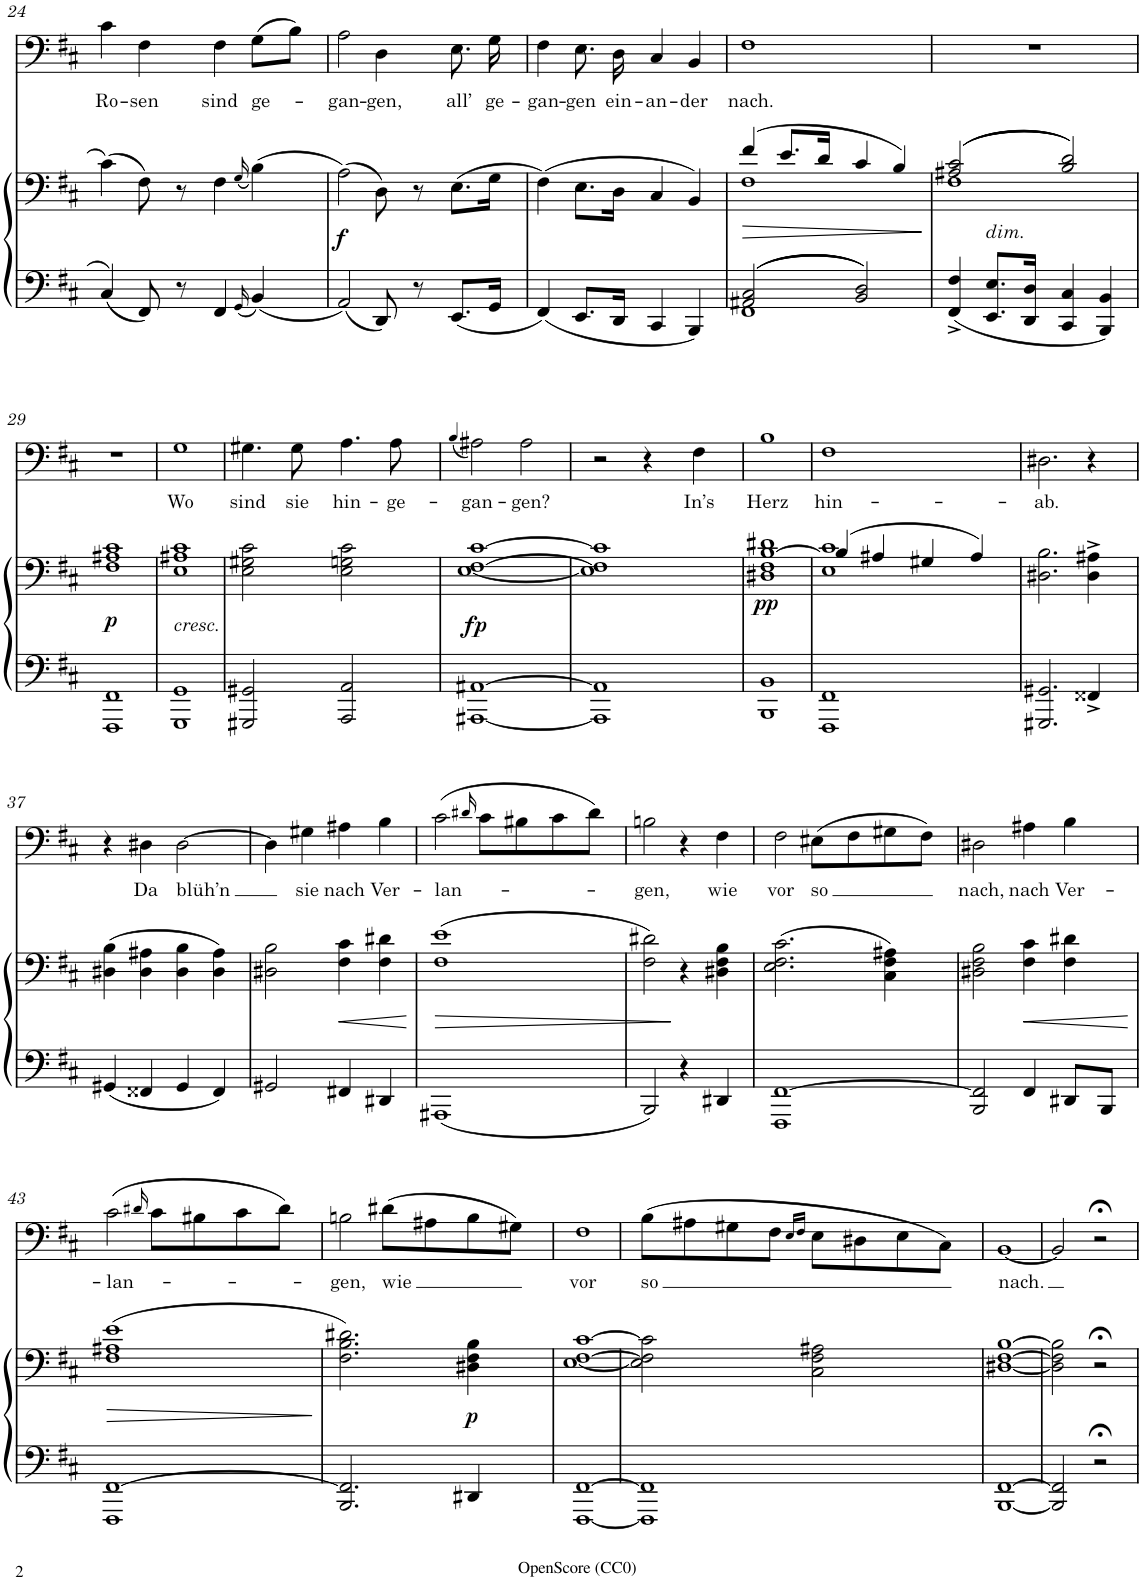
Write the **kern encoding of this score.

**kern	**kern	**dynam	**kern	**text
*part2	*part2	*part2	*part1	*part1
*staff3	*staff2	*staff2/3	*staff1	*staff1
*I"Pianoforte	*	*	*I"Singstimme (Voice)	*
*I'Pno	*	*	*	*
!!LO:PB:g=z
*clefF4	*clefF4	*	*clefF4	*
*k[f#c#]	*k[f#c#]	*	*k[f#c#]	*
*M2/2	*M2/2	*	*M2/2	*
*met(c|)	*met(c|)	*	*met(c|)	*
=24	=24	=24	=24	=24
!	!	!	!	!LO:LY:b
4C#/	(4c#\	.	4c#\	Ro-
!	!	!	!	!LO:LY:b
8FF#/	8F#\)	.	4F#\	-sen
8r	8r	.	.	.
!	!	!	!	!LO:LY:b
4FF#/	4F#\	.	4F#\	sind
16qGG/	(16qG/	.	.	.
!	!	!	!	!LO:LY:b
4BB/	(4B\)	.	(8G\L	ge-
.	.	.	8B\J)	.
=25	=25	=25	=25	=25
!	!	!LO:DY:b	!	!LO:LY:b
2AA/	(2A\)	f	2A\	-gan-
!	!	!	!	!LO:LY:b
8DD/	8D\)	.	4D\	-gen,
8r	8r	.	.	.
!	!	!	!	!LO:LY:b
8.EE/L	(8.E\L	.	8.E\	all’
!	!	!	!	!LO:LY:b
16GG/Jk	16G\Jk	.	16G\	ge-
=26	=26	=26	=26	=26
!	!	!	!	!LO:LY:b
4FF#/	(4F#\)	.	4F#\	-gan-
!	!	!	!	!LO:LY:b
8.EE/L	8.E\L	.	8.E\	-gen
!	!	!	!	!LO:LY:b
16DD/Jk	16D\Jk	.	16D\	ein-
!	!	!	!	!LO:LY:b
4CC#/	4C#/	.	4C#/	-an-
!	!	!	!	!LO:LY:b
4BBB/	4BB/)	.	4BB/	-der
=27	=27	=27	=27	=27
*^	*	*	*	*
!	!	!	!LO:HP:b	!	!LO:LY:b
*	*	*^	*	*	*
2AA#X/ 2C#/	1FF#	(4f#/	1F#	>	1F#	nach.
.	.	8.e/L	.	.	.	.
.	.	16d/Jk	.	.	.	.
2BB/ 2D/	.	4c#/	.	.	.	.
.	.	4B/)	.	.	.	.
*v	*v	*	*	*	*	*
*	*v	*v	*	*	*
.	.	]	.	.
=28	=28	=28	=28	=28
*	*^	*	*	*
4FF#/^ 4F#/^	((2A#X/ 2c#/	1F#	.	1r	.
!LO:TX:a:i:t=dim.	!	!	!	!	!
8.EE/ 8.E/L	.	.	.	.	.
16DD/ 16D/Jk	.	.	.	.	.
4CC#/ 4C#/	2B/ 2d/))	.	.	.	.
4BBB/ 4BB/	.	.	.	.	.
*	*v	*v	*	*	*
!!LO:LB:g=z
=29	=29	=29	=29	=29
!	!	!LO:DY:b	!	!
1FFF# 1FF#	1F# 1A#X 1c#	p	1r	.
=30	=30	=30	=30	=30
!	!LO:TX:b:i:t=cresc.	!	!	!
!	!	!	!	!LO:LY:b
1GGG 1GG	1E 1A#X 1c#	.	1G	Wo
=31	=31	=31	=31	=31
!	!	!	!	!LO:LY:b
2GGG#X/ 2GG#X/	2E\ 2G#X\ 2c#\	.	4.G#X\	sind
!	!	!	!	!LO:LY:b
.	.	.	8G#\	sie
!	!	!	!	!LO:LY:b
2AAA/ 2AA/	2E\ 2Gn\ 2c#\	.	4.A\	hin-
!	!	!	!	!LO:LY:b
.	.	.	8A\	-ge-
=32	=32	=32	=32	=32
.	.	.	(4qB/	.
!	!	!LO:DY:b	!	!LO:LY:b
[1AAA#X [1AA#X	[1E [1F# [1c#	fp	2A#X\)	-gan-
!	!	!	!	!LO:LY:b
.	.	.	2A#\	-gen?
=33	=33	=33	=33	=33
1AAA#] 1AA#]	1E] 1F#] 1c#]	.	2r	.
.	.	.	4r	.
!	!	!	!	!LO:LY:b
.	.	.	4F#\	In’s
=34	=34	=34	=34	=34
!	!	!LO:DY:b	!	!LO:LY:b
1BBB 1BB	1D#X 1F# [1B 1d#X	pp	1B	Herz
=35	=35	=35	=35	=35
*	*^	*	*	*
!	!	!	!	!	!LO:LY:b
1FFF# 1FF#	(4B/]	1E 1c#	.	1F#	hin-
.	4A#X/	.	.	.	.
.	4G#X/	.	.	.	.
.	4A#/)	.	.	.	.
*	*v	*v	*	*	*
=36	=36	=36	=36	=36
!	!	!	!	!LO:LY:b
2.GGG#X/ 2.GG#X/	2.D#X\ 2.B\	.	2.D#X\	-ab.
4FF##X^</	4D#\^ 4A#X\^	.	4r	.
!!LO:LB:g=z
=37	=37	=37	=37	=37
4GG#X/	(4D#X\ 4B\	.	4r	.
!	!	!	!	!LO:LY:b
4FF##X/	4D#\ 4A#X\	.	4D#X\	Da
!	!	!	!	!LO:LY:b
4GG#/	4D#\ 4B\	.	[2D#\	blüh’n
4FF##/	4D#\ 4A#\)	.	.	.
=38	=38	=38	=38	=38
2GG#X/	2D#X\ 2B\	.	4D#\]	.
!	!	!	!	!LO:LY:b
.	.	.	4G#X\	sie
!	!	!LO:HP:b	!	!LO:LY:b
4FF#X/	4F#\ 4c#\	<	4A#X\	nach
!	!	!	!	!LO:LY:b
4DD#X/	4F#\ 4d#X\	.	4B\	Ver-
.	.	[	.	.
=39	=39	=39	=39	=39
!	!	!LO:HP:b	!	!LO:LY:b
1AAA#X	(1F# 1e	>	(2c#\	-lan-
.	.	.	16qd#X/	.
.	.	.	8c#\L	.
.	.	.	8B#X\	.
.	.	.	8c#\	.
.	.	.	8d#\J)	.
=40	=40	=40	=40	=40
!	!	!	!	!LO:LY:b
2BBB/	2F#\ 2d#X\)	.	2Bn\	-gen,
4r	4r	]	4r	.
!	!	!	!	!LO:LY:b
4DD#X/	4D#X\ 4F#\ 4B\	.	4F#\	wie
=41	=41	=41	=41	=41
!	!	!	!	!LO:LY:b
1FFF# [1FF#	(2.E\ 2.F#\ 2.c#\	.	2F#\	vor
!	!	!	!	!LO:LY:b
.	.	.	(8E#X\L	so
.	.	.	8F#\	.
.	4C#\ 4F#\ 4A#X\)	.	8G#X\	.
.	.	.	8F#\J)	.
=42	=42	=42	=42	=42
!	!	!	!	!LO:LY:b
2BBB/ 2FF#/]	2D#X\ 2F#\ 2B\	.	2D#X\	nach,
!	!	!LO:HP:b	!	!LO:LY:b
4FF#/	4F#\ 4c#\	<	4A#X\	nach
!	!	!	!	!LO:LY:b
8DD#X/L	4F#\ 4d#X\	.	4B\	Ver-
8BBB/J	.	.	.	.
.	.	[	.	.
!!LO:LB:g=z
=43	=43	=43	=43	=43
!	!	!LO:HP:b	!	!LO:LY:b
1FFF# [1FF#	(1F# 1A#X 1e	>	(2c#\	-lan-
.	.	.	16qd#X/	.
.	.	.	8c#\L	.
.	.	.	8B#X\	.
.	.	.	8c#\	.
.	.	.	8d#\J)	.
.	.	]	.	.
=44	=44	=44	=44	=44
!	!	!	!	!LO:LY:b
2.BBB/ 2.FF#/]	2.F#\ 2.B\ 2.d#X\)	.	2Bn\	-gen,
!	!	!	!	!LO:LY:b
.	.	.	(8d#X\L	wie
.	.	.	8A#X\	.
!	!	!LO:DY:b	!	!
4DD#X/	4D#X\ 4F#\ 4B\	p	8B\	.
.	.	.	8G#X\J)	.
=45	=45	=45	=45	=45
!	!	!	!	!LO:LY:b
[1FFF# [1FF#	[1E [1F# [1c#	.	1F#	vor
=46	=46	=46	=46	=46
!	!	!	!	!LO:LY:b
1FFF#] 1FF#]	2E\] 2F#\] 2c#\]	.	(8B\L	so
.	.	.	8A#X\	.
.	.	.	8G#X\	.
.	.	.	8F#\J	.
.	.	.	16qE/LL	.
.	.	.	16qF#/JJ	.
.	2C#\ 2F#\ 2A#X\	.	8E\L	.
.	.	.	8D#X\	.
.	.	.	8E\	.
.	.	.	8C#\J)	.
=47	=47	=47	=47	=47
!	!	!	!	!LO:LY:b
[1BBB [1FF#	[1D#X [1F# [1B	.	[1BB	nach.
=48	=48	=48	=48	=48
2BBB/] 2FF#/]	2D#\] 2F#\] 2B\]	.	2BB/]	.
2r;<	2r;<	.	2r;<	.
=	=	=	=	=
*-	*-	*-	*-	*-
